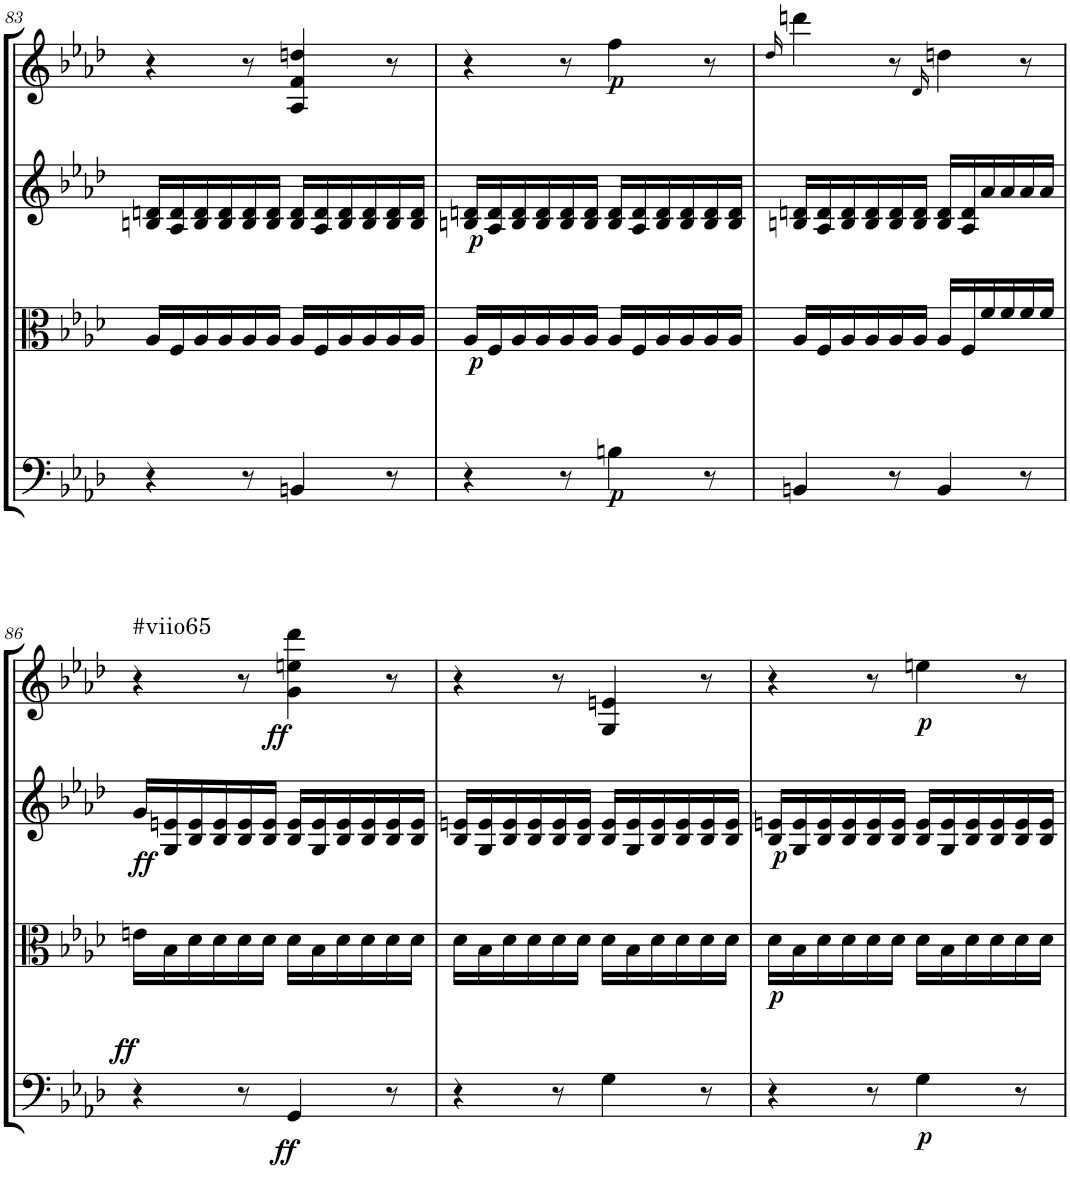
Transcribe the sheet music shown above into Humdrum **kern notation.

**kern	**dynam	**kern	**dynam	**kern	**dynam	**kern	**dynam	**harte
*part4	*part4	*part3	*part3	*part2	*part2	*part1	*part1	*part1
*staff4	*staff4	*staff3	*staff3	*staff2	*staff2	*staff1	*staff1	*
*I"Cello	*	*I"Viola	*	*I"2nd Violin	*	*I"1st Violin	*	*
*	*	*I'Vla	*	*I'Vln	*	*I'Vln	*	*
!!LO:PB:g=z
*clefF4	*	*clefC3	*	*clefG2	*	*clefG2	*	*
*k[b-e-a-d-]	*	*k[b-e-a-d-]	*	*k[b-e-a-d-]	*	*k[b-e-a-d-]	*	*
*M6/8	*	*M6/8	*	*M6/8	*	*M6/8	*	*
=83	=83	=83	=83	=83	=83	=83	=83	=83
4r	.	16A-/LL	.	16Bn/ 16dn/LL	.	4r	.	.
.	.	16F/	.	16A-/ 16d/	.	.	.	.
.	.	16A-/	.	16B/ 16d/	.	.	.	.
.	.	16A-/	.	16B/ 16d/	.	.	.	.
8r	.	16A-/	.	16B/ 16d/	.	8r	.	.
.	.	16A-/JJ	.	16B/ 16d/JJ	.	.	.	.
4BBn/	.	16A-/LL	.	16B/ 16d/LL	.	4A-/ 4f/ 4ddn/	.	.
.	.	16F/	.	16A-/ 16d/	.	.	.	.
.	.	16A-/	.	16B/ 16d/	.	.	.	.
.	.	16A-/	.	16B/ 16d/	.	.	.	.
8r	.	16A-/	.	16B/ 16d/	.	8r	.	.
.	.	16A-/JJ	.	16B/ 16d/JJ	.	.	.	.
=84	=84	=84	=84	=84	=84	=84	=84	=84
!	!	!	!LO:DY:b	!	!LO:DY:b	!	!	!
4r	.	16A-/LL	p	16Bn/ 16dn/LL	p	4r	.	.
.	.	16F/	.	16A-/ 16d/	.	.	.	.
.	.	16A-/	.	16B/ 16d/	.	.	.	.
.	.	16A-/	.	16B/ 16d/	.	.	.	.
8r	.	16A-/	.	16B/ 16d/	.	8r	.	.
.	.	16A-/JJ	.	16B/ 16d/JJ	.	.	.	.
!	!LO:DY:a	!	!	!	!	!	!LO:DY:a	!
4Bn\	p	16A-/LL	.	16B/ 16d/LL	.	4ff\	p	.
.	.	16F/	.	16A-/ 16d/	.	.	.	.
.	.	16A-/	.	16B/ 16d/	.	.	.	.
.	.	16A-/	.	16B/ 16d/	.	.	.	.
8r	.	16A-/	.	16B/ 16d/	.	8r	.	.
.	.	16A-/JJ	.	16B/ 16d/JJ	.	.	.	.
=85	=85	=85	=85	=85	=85	=85	=85	=85
.	.	.	.	.	.	16qdd-/	.	.
4BBn/	.	16A-/LL	.	16Bn/ 16dn/LL	.	4dddn\	.	.
.	.	16F/	.	16A-/ 16d/	.	.	.	.
.	.	16A-/	.	16B/ 16d/	.	.	.	.
.	.	16A-/	.	16B/ 16d/	.	.	.	.
8r	.	16A-/	.	16B/ 16d/	.	8r	.	.
.	.	16A-/JJ	.	16B/ 16d/JJ	.	.	.	.
.	.	.	.	.	.	16qd-/	.	.
4BB/	.	16A-/LL	.	16B/ 16d/LL	.	4ddn\	.	.
.	.	16F/	.	16A-/ 16d/	.	.	.	.
.	.	16f/	.	16a-/	.	.	.	.
.	.	16f/	.	16a-/	.	.	.	.
8r	.	16f/	.	16a-/	.	8r	.	.
.	.	16f/JJ	.	16a-/JJ	.	.	.	.
!!LO:LB:g=z
=86	=86	=86	=86	=86	=86	=86	=86	=86
!	!LO:DY:a	!	!	!	!LO:DY:b	!	!	!LO:H:kt=#viio65
4r	ff	16en\LL	.	16g/LL	ff	4r	.	N
.	.	16B-\	.	16G/ 16en/	.	.	.	.
.	.	16d-\	.	16B-/ 16e/	.	.	.	.
.	.	16d-\	.	16B-/ 16e/	.	.	.	.
8r	.	16d-\	.	16B-/ 16e/	.	8r	.	.
.	.	16d-\JJ	.	16B-/ 16e/JJ	.	.	.	.
!	!LO:DY:b	!	!	!	!	!	!LO:DY:b	!
4GG/	ff	16d-\LL	.	16B-/ 16e/LL	.	4g\ 4een\ 4ddd-\	ff	.
.	.	16B-\	.	16G/ 16e/	.	.	.	.
.	.	16d-\	.	16B-/ 16e/	.	.	.	.
.	.	16d-\	.	16B-/ 16e/	.	.	.	.
8r	.	16d-\	.	16B-/ 16e/	.	8r	.	.
.	.	16d-\JJ	.	16B-/ 16e/JJ	.	.	.	.
=87	=87	=87	=87	=87	=87	=87	=87	=87
4r	.	16d-\LL	.	16B-/ 16en/LL	.	4r	.	.
.	.	16B-\	.	16G/ 16e/	.	.	.	.
.	.	16d-\	.	16B-/ 16e/	.	.	.	.
.	.	16d-\	.	16B-/ 16e/	.	.	.	.
8r	.	16d-\	.	16B-/ 16e/	.	8r	.	.
.	.	16d-\JJ	.	16B-/ 16e/JJ	.	.	.	.
4G\	.	16d-\LL	.	16B-/ 16e/LL	.	4G/ 4en/	.	.
.	.	16B-\	.	16G/ 16e/	.	.	.	.
.	.	16d-\	.	16B-/ 16e/	.	.	.	.
.	.	16d-\	.	16B-/ 16e/	.	.	.	.
8r	.	16d-\	.	16B-/ 16e/	.	8r	.	.
.	.	16d-\JJ	.	16B-/ 16e/JJ	.	.	.	.
=88	=88	=88	=88	=88	=88	=88	=88	=88
!	!	!	!LO:DY:b	!	!LO:DY:b	!	!	!
4r	.	16d-\LL	p	16B-/ 16en/LL	p	4r	.	.
.	.	16B-\	.	16G/ 16e/	.	.	.	.
.	.	16d-\	.	16B-/ 16e/	.	.	.	.
.	.	16d-\	.	16B-/ 16e/	.	.	.	.
8r	.	16d-\	.	16B-/ 16e/	.	8r	.	.
.	.	16d-\JJ	.	16B-/ 16e/JJ	.	.	.	.
!	!LO:DY:b	!	!	!	!	!	!LO:DY:b	!
4G\	p	16d-\LL	.	16B-/ 16e/LL	.	4een\	p	.
.	.	16B-\	.	16G/ 16e/	.	.	.	.
.	.	16d-\	.	16B-/ 16e/	.	.	.	.
.	.	16d-\	.	16B-/ 16e/	.	.	.	.
8r	.	16d-\	.	16B-/ 16e/	.	8r	.	.
.	.	16d-\JJ	.	16B-/ 16e/JJ	.	.	.	.
=	=	=	=	=	=	=	=	=
*-	*-	*-	*-	*-	*-	*-	*-	*-
